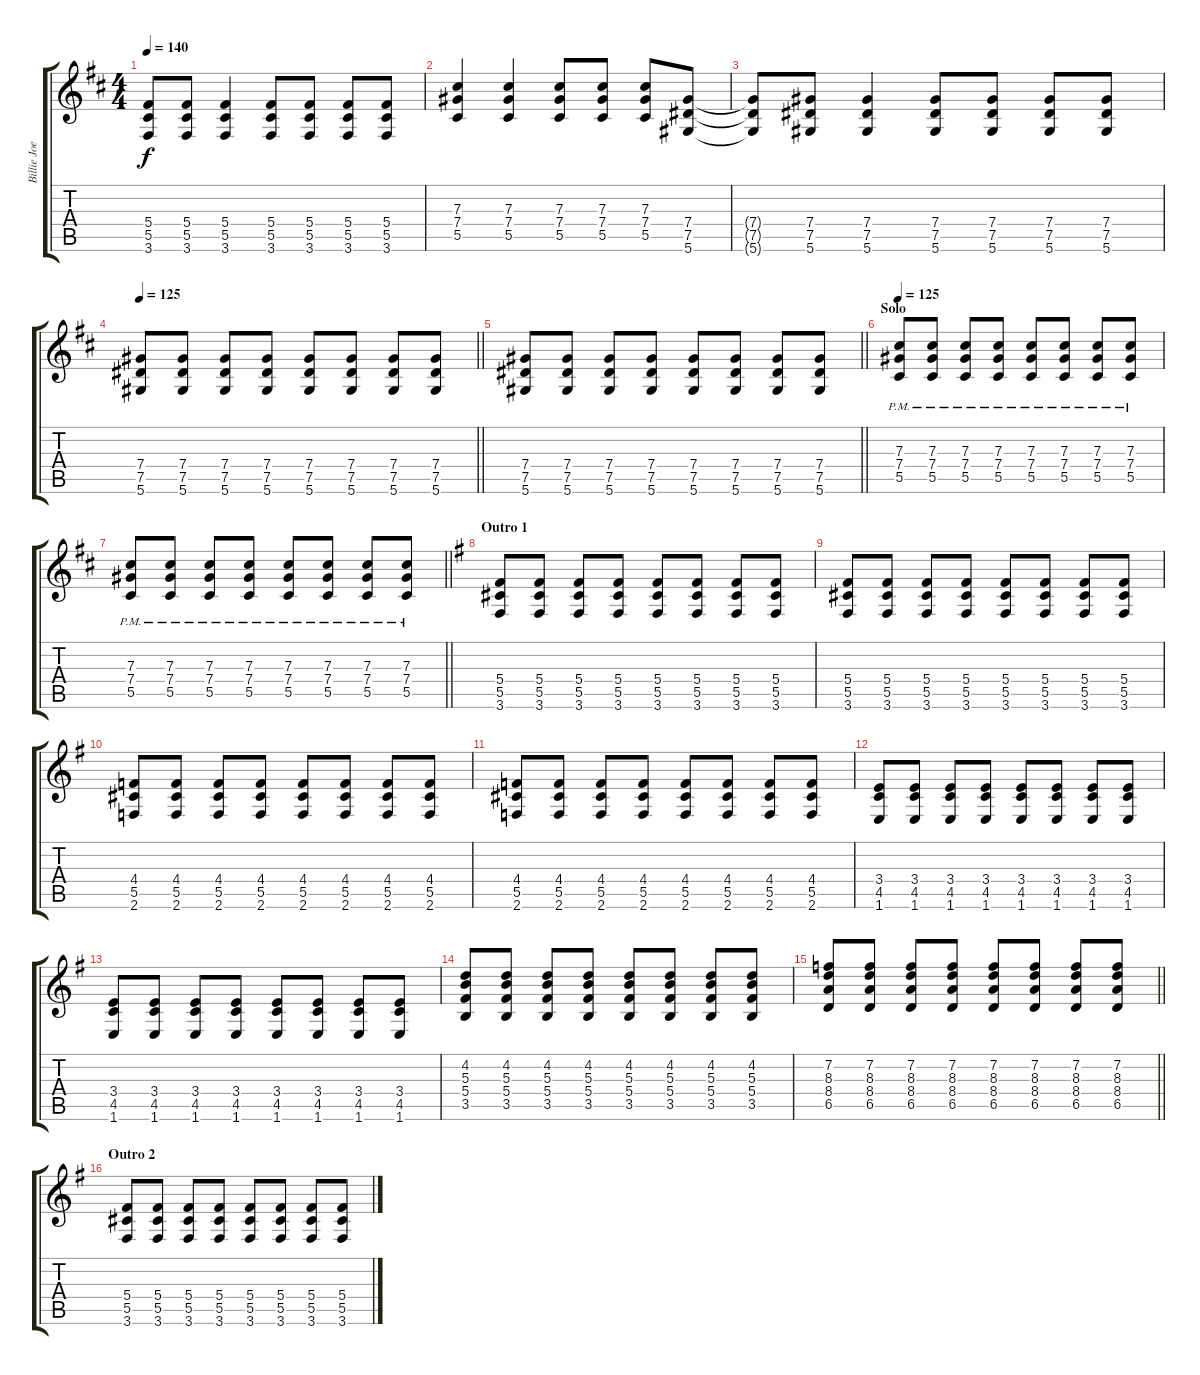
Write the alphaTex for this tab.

\track ("Billie Joe Armstrong (Rhythm Guitar)" "Billie Joe") {instrument distortionguitar}
\staff {score tabs}
\tuning (Eb4 Bb3 Gb3 Db3 Ab2 Eb2) {hide}
\ts (4 4)
\tempo 140
\clef g2
\ks d
(5.4{t} 5.5{t} 3.6{t}).8{dy f} (5.4 5.5 3.6).8 (5.4 5.5 3.6).4 (5.4 5.5 3.6).8 (5.4 5.5 3.6).8 (5.4 5.5 3.6).8 (5.4 5.5 3.6).8 |
(7.3 7.4 5.5).4 (7.3 7.4 5.5).4 (7.3 7.4 5.5).8 (7.3 7.4 5.5).8 (7.3 7.4 5.5).8 (7.4 7.5 5.6).8 |
(7.4{t} 7.5{t} 5.6{t}).8 (7.4 7.5 5.6).8 (7.4 7.5 5.6).4 (7.4 7.5 5.6).8 (7.4 7.5 5.6).8 (7.4 7.5 5.6).8 (7.4 7.5 5.6).8 |
\tempo 125
\barLineRight lightlight
(7.4 7.5 5.6).8 (7.4 7.5 5.6).8 (7.4 7.5 5.6).8 (7.4 7.5 5.6).8 (7.4 7.5 5.6).8 (7.4 7.5 5.6).8 (7.4 7.5 5.6).8 (7.4 7.5 5.6).8 |
\barLineRight lightlight
(7.4 7.5 5.6).8 (7.4 7.5 5.6).8 (7.4 7.5 5.6).8 (7.4 7.5 5.6).8 (7.4 7.5 5.6).8 (7.4 7.5 5.6).8 (7.4 7.5 5.6).8 (7.4 7.5 5.6).8 |
\section ("" "Solo")
\tempo 125
(7.3{pm} 7.4{pm} 5.5{pm}).8 (7.3{pm} 7.4{pm} 5.5{pm}).8 (7.3{pm} 7.4{pm} 5.5{pm}).8 (7.3{pm} 7.4{pm} 5.5{pm}).8 (7.3{pm} 7.4{pm} 5.5{pm}).8 (7.3{pm} 7.4{pm} 5.5{pm}).8 (7.3{pm} 7.4{pm} 5.5{pm}).8 (7.3{pm} 7.4{pm} 5.5{pm}).8 |
\barLineRight lightlight
(7.3{pm} 7.4{pm} 5.5{pm}).8 (7.3{pm} 7.4{pm} 5.5{pm}).8 (7.3{pm} 7.4{pm} 5.5{pm}).8 (7.3{pm} 7.4{pm} 5.5{pm}).8 (7.3{pm} 7.4{pm} 5.5{pm}).8 (7.3{pm} 7.4{pm} 5.5{pm}).8 (7.3{pm} 7.4{pm} 5.5{pm}).8 (7.3{pm} 7.4{pm} 5.5{pm}).8 |
\section ("" "Outro 1")
\ks g
(5.4 5.5 3.6).8 (5.4 5.5 3.6).8 (5.4 5.5 3.6).8 (5.4 5.5 3.6).8 (5.4 5.5 3.6).8 (5.4 5.5 3.6).8 (5.4 5.5 3.6).8 (5.4 5.5 3.6).8 |
(5.4 5.5 3.6).8 (5.4 5.5 3.6).8 (5.4 5.5 3.6).8 (5.4 5.5 3.6).8 (5.4 5.5 3.6).8 (5.4 5.5 3.6).8 (5.4 5.5 3.6).8 (5.4 5.5 3.6).8 |
(4.4 5.5 2.6).8 (4.4 5.5 2.6).8 (4.4 5.5 2.6).8 (4.4 5.5 2.6).8 (4.4 5.5 2.6).8 (4.4 5.5 2.6).8 (4.4 5.5 2.6).8 (4.4 5.5 2.6).8 |
(4.4 5.5 2.6).8 (4.4 5.5 2.6).8 (4.4 5.5 2.6).8 (4.4 5.5 2.6).8 (4.4 5.5 2.6).8 (4.4 5.5 2.6).8 (4.4 5.5 2.6).8 (4.4 5.5 2.6).8 |
(3.4 4.5 1.6).8 (3.4 4.5 1.6).8 (3.4 4.5 1.6).8 (3.4 4.5 1.6).8 (3.4 4.5 1.6).8 (3.4 4.5 1.6).8 (3.4 4.5 1.6).8 (3.4 4.5 1.6).8 |
(3.4 4.5 1.6).8 (3.4 4.5 1.6).8 (3.4 4.5 1.6).8 (3.4 4.5 1.6).8 (3.4 4.5 1.6).8 (3.4 4.5 1.6).8 (3.4 4.5 1.6).8 (3.4 4.5 1.6).8 |
(4.2 5.3 5.4 3.5).8 (4.2 5.3 5.4 3.5).8 (4.2 5.3 5.4 3.5).8 (4.2 5.3 5.4 3.5).8 (4.2 5.3 5.4 3.5).8 (4.2 5.3 5.4 3.5).8 (4.2 5.3 5.4 3.5).8 (4.2 5.3 5.4 3.5).8 |
\barLineRight lightlight
(7.2 8.3 8.4 6.5).8 (7.2 8.3 8.4 6.5).8 (7.2 8.3 8.4 6.5).8 (7.2 8.3 8.4 6.5).8 (7.2 8.3 8.4 6.5).8 (7.2 8.3 8.4 6.5).8 (7.2 8.3 8.4 6.5).8 (7.2 8.3 8.4 6.5).8 |
\section ("" "Outro 2")
(5.4 5.5 3.6).8 (5.4 5.5 3.6).8 (5.4 5.5 3.6).8 (5.4 5.5 3.6).8 (5.4 5.5 3.6).8 (5.4 5.5 3.6).8 (5.4 5.5 3.6).8 (5.4 5.5 3.6).8
